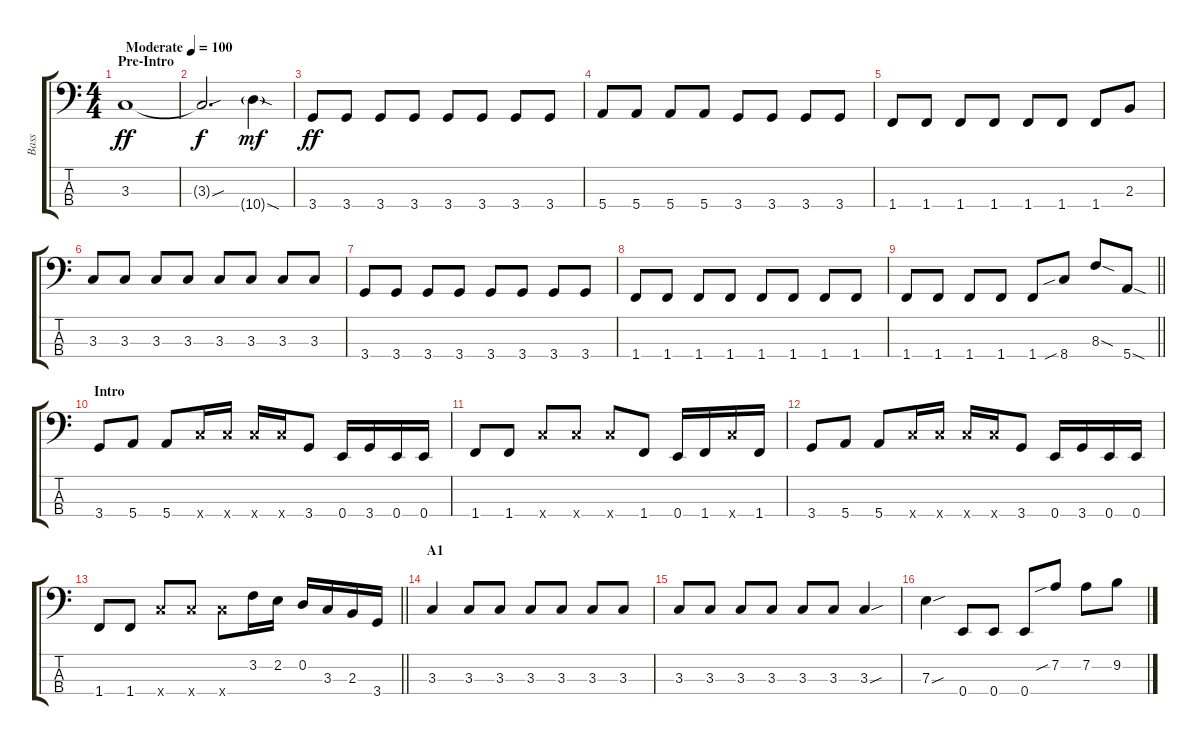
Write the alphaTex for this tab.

\track ("Bass" "Bass") {instrument electricbasspick}
\staff {score tabs}
\tuning (G2 D2 A1 E1) {hide}
\ts (4 4)
\section ("" "Pre-Intro")
\tempo (100 "Moderate")
\clef f4
\ks c
3.3.1{dy ff instrument electricbasspick} |
3.3{sou t}.2{d dy f} 10.4{sod g}.4{dy mf} |
3.4.8{dy ff} 3.4.8 3.4.8 3.4.8 3.4.8 3.4.8 3.4.8 3.4.8 |
5.4.8 5.4.8 5.4.8 5.4.8 3.4.8 3.4.8 3.4.8 3.4.8 |
1.4.8 1.4.8 1.4.8 1.4.8 1.4.8 1.4.8 1.4.8 2.3.8 |
3.3.8 3.3.8 3.3.8 3.3.8 3.3.8 3.3.8 3.3.8 3.3.8 |
3.4.8 3.4.8 3.4.8 3.4.8 3.4.8 3.4.8 3.4.8 3.4.8 |
1.4.8 1.4.8 1.4.8 1.4.8 1.4.8 1.4.8 1.4.8 1.4.8 |
\barLineRight lightlight
1.4.8 1.4.8 1.4.8 1.4.8 1.4.8 8.4{sib}.8 8.3{sod}.8 5.4{sod}.8 |
\section ("" "Intro")
3.4.8 5.4.8 5.4.8 8.4{x}.16 8.4{x}.16 8.4{x}.16 8.4{x}.16 3.4.8 0.4.16 3.4.16 0.4.16 0.4.16 |
1.4.8 1.4.8 8.4{x}.8 8.4{x}.8 8.4{x}.8 1.4.8 0.4.16 1.4.16 8.4{x}.16 1.4.16 |
3.4.8 5.4.8 5.4.8 8.4{x}.16 8.4{x}.16 8.4{x}.16 8.4{x}.16 3.4.8 0.4.16 3.4.16 0.4.16 0.4.16 |
\barLineRight lightlight
1.4.8 1.4.8 8.4{x}.8 8.4{x}.8 8.4{x}.8 3.2.16 2.2.16 0.2.16 3.3.16 2.3.16 3.4.16 |
\section ("" "A1")
3.3.4 3.3.8 3.3.8 3.3.8 3.3.8 3.3.8 3.3.8 |
3.3.8 3.3.8 3.3.8 3.3.8 3.3.8 3.3.8 3.3{sou}.4 |
7.3{sou}.4 0.4.8 0.4.8 0.4.8 7.2{sib}.8 7.2.8 9.2.8
